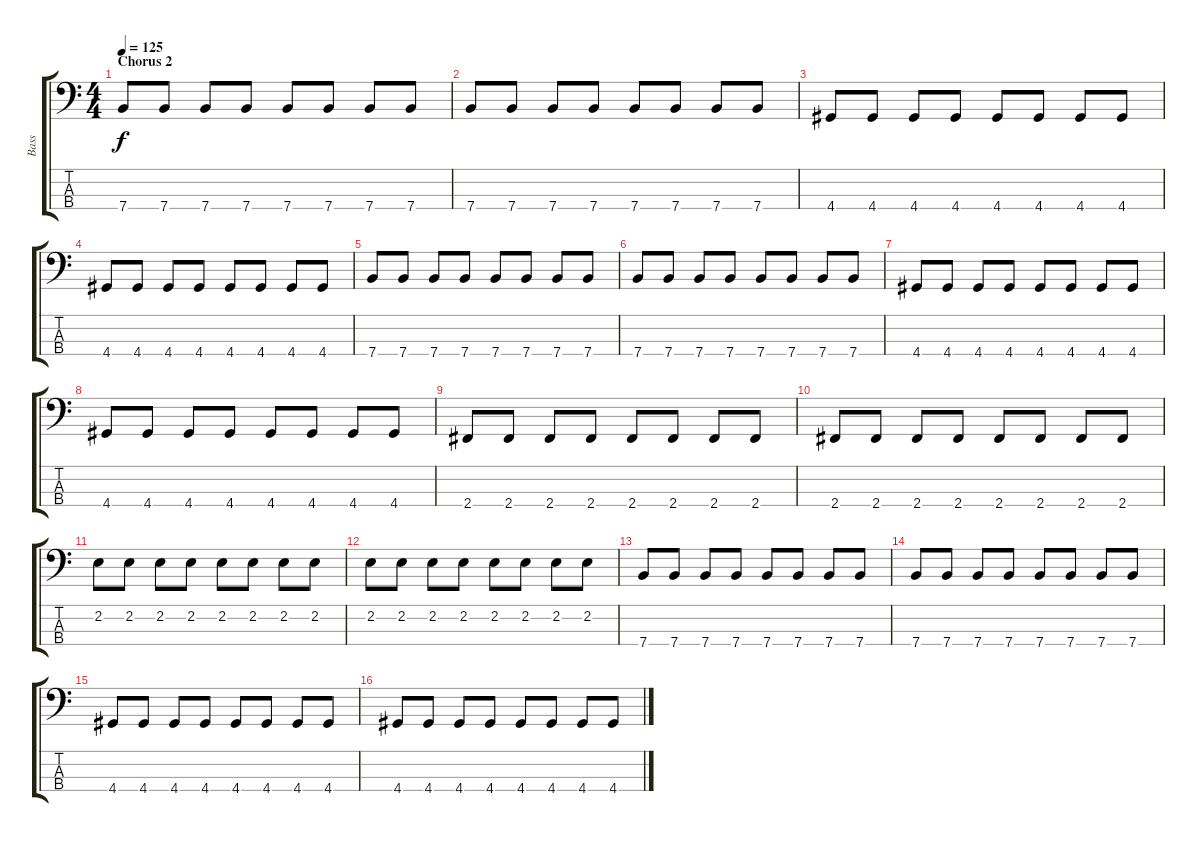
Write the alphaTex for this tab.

\track ("Bass" "Bass") {instrument electricbassfinger}
\staff {score tabs}
\tuning (G2 D2 A1 E1) {hide}
\ts (4 4)
\section ("" "Chorus 2")
\tempo 125
\clef f4
\ks c
7.4.8{dy f} 7.4.8 7.4.8 7.4.8 7.4.8 7.4.8 7.4.8 7.4.8 |
7.4.8 7.4.8 7.4.8 7.4.8 7.4.8 7.4.8 7.4.8 7.4.8 |
4.4.8 4.4.8 4.4.8 4.4.8 4.4.8 4.4.8 4.4.8 4.4.8 |
4.4.8 4.4.8 4.4.8 4.4.8 4.4.8 4.4.8 4.4.8 4.4.8 |
7.4.8 7.4.8 7.4.8 7.4.8 7.4.8 7.4.8 7.4.8 7.4.8 |
7.4.8 7.4.8 7.4.8 7.4.8 7.4.8 7.4.8 7.4.8 7.4.8 |
4.4.8 4.4.8 4.4.8 4.4.8 4.4.8 4.4.8 4.4.8 4.4.8 |
4.4.8 4.4.8 4.4.8 4.4.8 4.4.8 4.4.8 4.4.8 4.4.8 |
2.4.8 2.4.8 2.4.8 2.4.8 2.4.8 2.4.8 2.4.8 2.4.8 |
2.4.8 2.4.8 2.4.8 2.4.8 2.4.8 2.4.8 2.4.8 2.4.8 |
2.2.8 2.2.8 2.2.8 2.2.8 2.2.8 2.2.8 2.2.8 2.2.8 |
2.2.8 2.2.8 2.2.8 2.2.8 2.2.8 2.2.8 2.2.8 2.2.8 |
7.4.8 7.4.8 7.4.8 7.4.8 7.4.8 7.4.8 7.4.8 7.4.8 |
7.4.8 7.4.8 7.4.8 7.4.8 7.4.8 7.4.8 7.4.8 7.4.8 |
4.4.8 4.4.8 4.4.8 4.4.8 4.4.8 4.4.8 4.4.8 4.4.8 |
4.4.8 4.4.8 4.4.8 4.4.8 4.4.8 4.4.8 4.4.8 4.4.8
